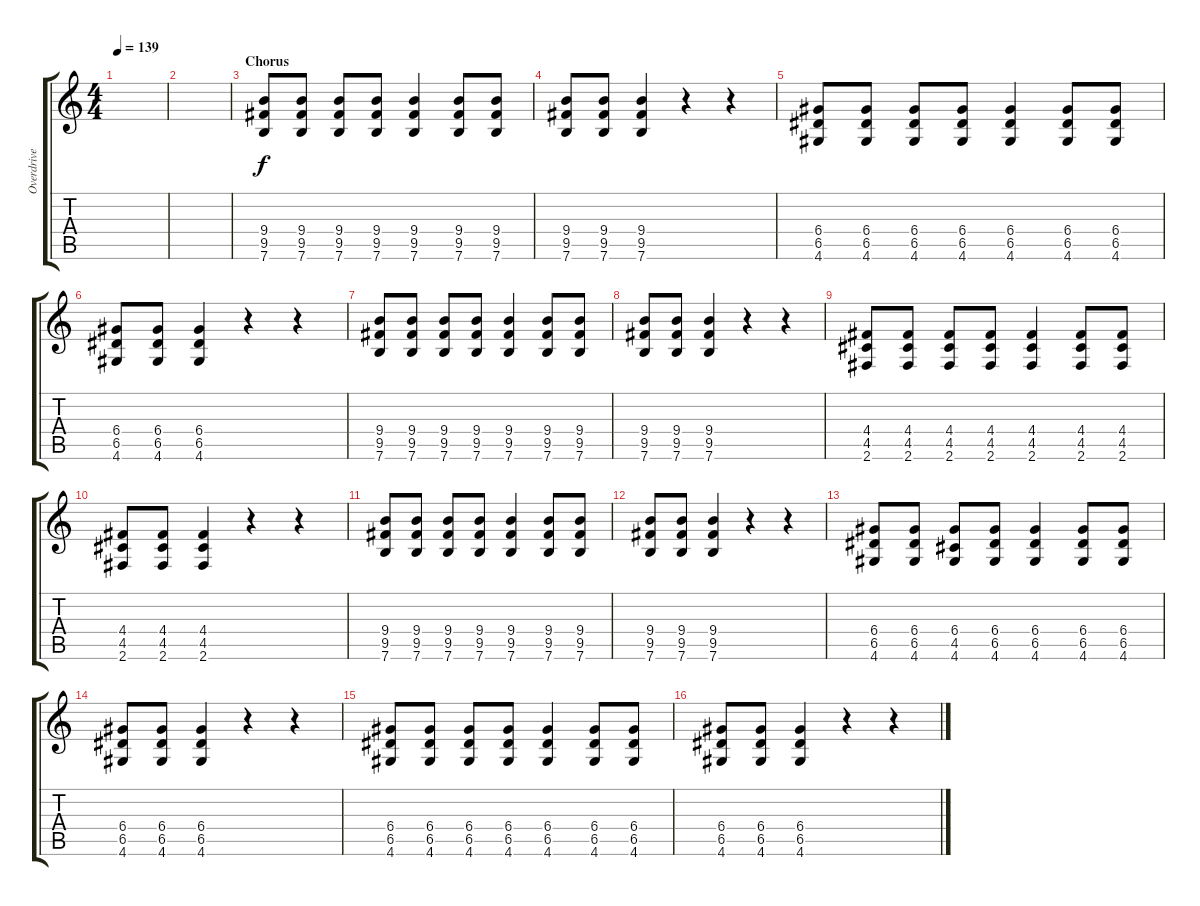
\track ("Overdrive" "Overdrive") {instrument overdrivenguitar}
\staff {score tabs}
\tuning (E4 B3 G3 D3 A2 E2) {hide}
\ts (4 4)
\tempo 139
\clef g2
\ks c
|
|
\section ("" "Chorus")
(9.4 9.5 7.6).8 (9.4 9.5 7.6).8 (9.4 9.5 7.6).8 (9.4 9.5 7.6).8 (9.4 9.5 7.6).4 (9.4 9.5 7.6).8 (9.4 9.5 7.6).8 |
(9.4 9.5 7.6).8 (9.4 9.5 7.6).8 (9.4 9.5 7.6).4 r.4 r.4 |
(6.4 6.5 4.6).8 (6.4 6.5 4.6).8 (6.4 6.5 4.6).8 (6.4 6.5 4.6).8 (6.4 6.5 4.6).4 (6.4 6.5 4.6).8 (6.4 6.5 4.6).8 |
(6.4 6.5 4.6).8 (6.4 6.5 4.6).8 (6.4 6.5 4.6).4 r.4 r.4 |
(9.4 9.5 7.6).8 (9.4 9.5 7.6).8 (9.4 9.5 7.6).8 (9.4 9.5 7.6).8 (9.4 9.5 7.6).4 (9.4 9.5 7.6).8 (9.4 9.5 7.6).8 |
(9.4 9.5 7.6).8 (9.4 9.5 7.6).8 (9.4 9.5 7.6).4 r.4 r.4 |
(4.4 4.5 2.6).8 (4.4 4.5 2.6).8 (4.4 4.5 2.6).8 (4.4 4.5 2.6).8 (4.4 4.5 2.6).4 (4.4 4.5 2.6).8 (4.4 4.5 2.6).8 |
(4.4 4.5 2.6).8 (4.4 4.5 2.6).8 (4.4 4.5 2.6).4 r.4 r.4 |
(9.4 9.5 7.6).8 (9.4 9.5 7.6).8 (9.4 9.5 7.6).8 (9.4 9.5 7.6).8 (9.4 9.5 7.6).4 (9.4 9.5 7.6).8 (9.4 9.5 7.6).8 |
(9.4 9.5 7.6).8 (9.4 9.5 7.6).8 (9.4 9.5 7.6).4 r.4 r.4 |
(6.4 6.5 4.6).8 (6.4 6.5 4.6).8 (6.4 4.5 4.6).8 (6.4 6.5 4.6).8 (6.4 6.5 4.6).4 (6.4 6.5 4.6).8 (6.4 6.5 4.6).8 |
(6.4 6.5 4.6).8 (6.4 6.5 4.6).8 (6.4 6.5 4.6).4 r.4 r.4 |
(6.4 6.5 4.6).8 (6.4 6.5 4.6).8 (6.4 6.5 4.6).8 (6.4 6.5 4.6).8 (6.4 6.5 4.6).4 (6.4 6.5 4.6).8 (6.4 6.5 4.6).8 |
(6.4 6.5 4.6).8 (6.4 6.5 4.6).8 (6.4 6.5 4.6).4 r.4 r.4
